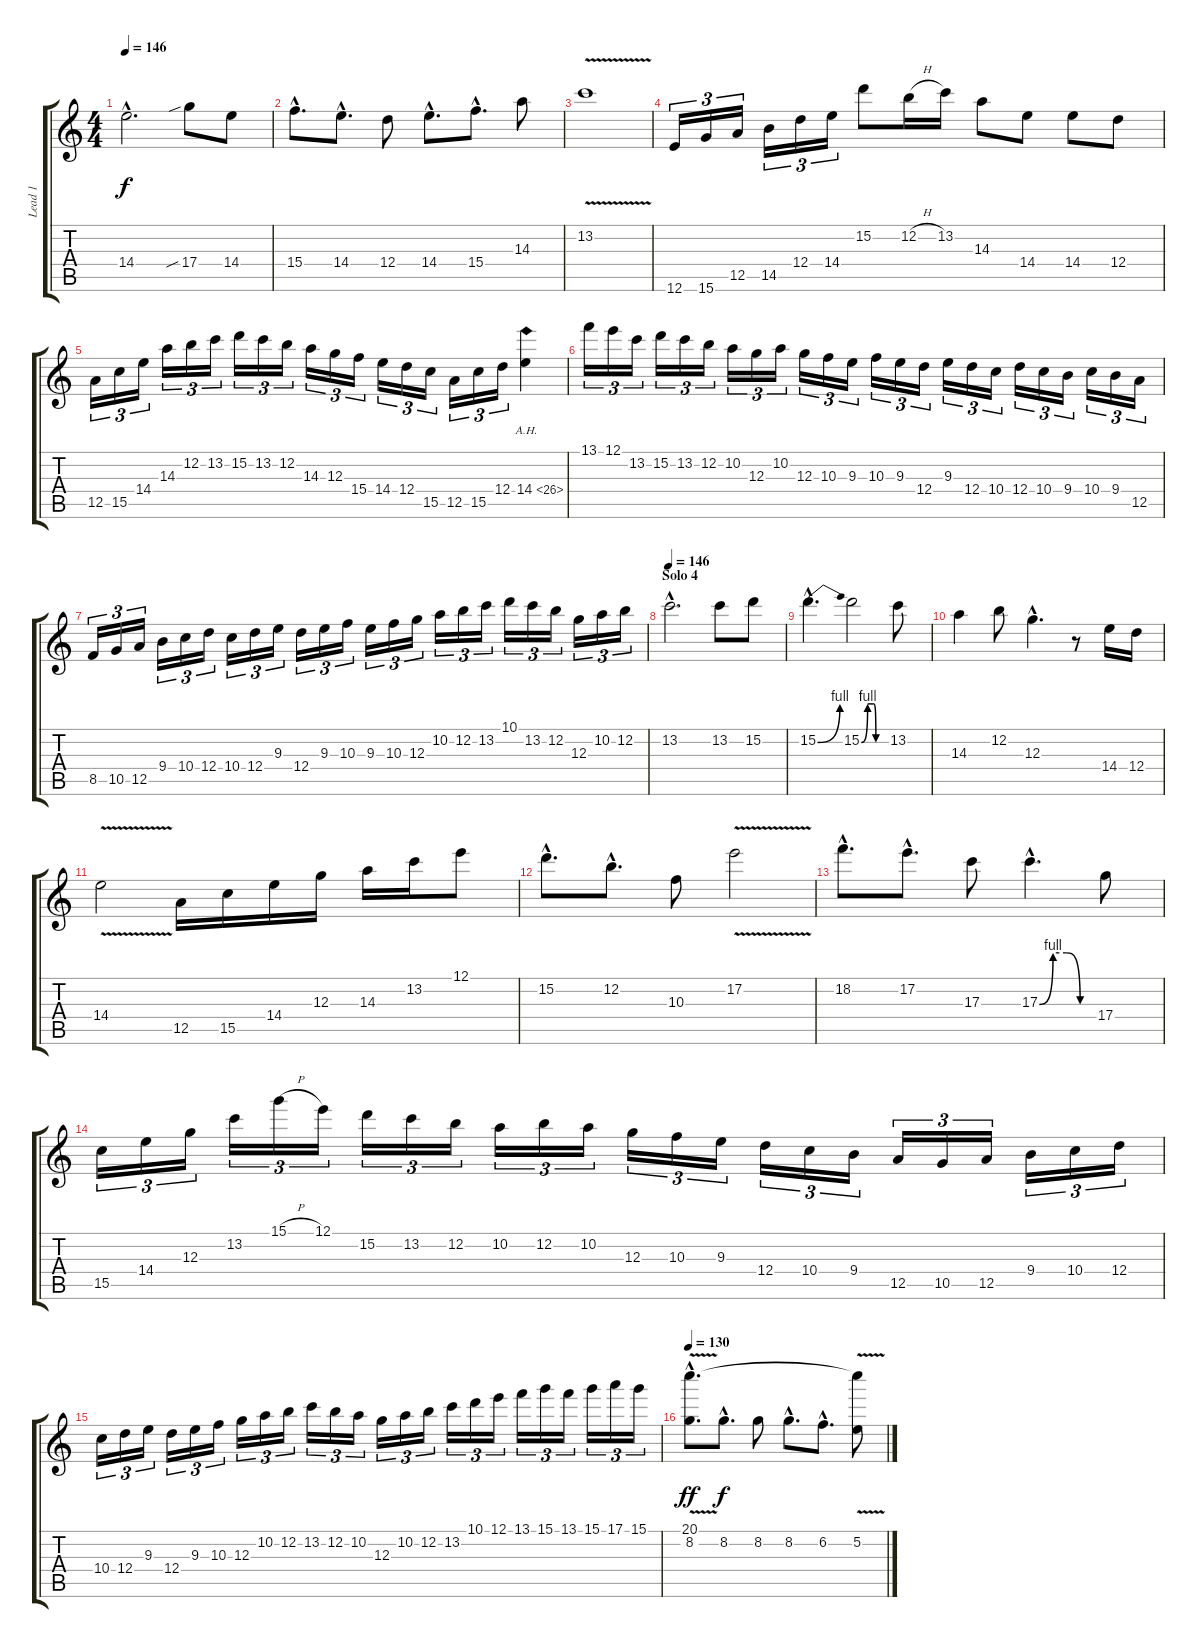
\track ("Lead 1" "Lead 1") {instrument overdrivenguitar}
\staff {score tabs}
\tuning (E4 B3 G3 D3 A2 E2) {hide}
\ts (4 4)
\tempo 146
\clef g2
\ks c
14.4{hac}.2{d dy f} 17.4{sib}.8 14.4.8 |
15.4{hac}.8{d} 14.4{hac}.8{d} 12.4.8 14.4{hac}.8{d} 15.4{hac}.8{d} 14.3.8 |
13.2{v}.1 |
12.6.16{tu (3 2)} 15.6.16{tu (3 2)} 12.5.16{tu (3 2)} 14.5.16{tu (3 2)} 12.4.16{tu (3 2)} 14.4.16{tu (3 2)} 15.2.8 12.2{h}.16 13.2.16 14.3.8 14.4.8 14.4.8 12.4.8 |
12.5.16{tu (3 2)} 15.5.16{tu (3 2)} 14.4.16{tu (3 2)} 14.3.16{tu (3 2)} 12.2.16{tu (3 2)} 13.2.16{tu (3 2)} 15.2.16{tu (3 2)} 13.2.16{tu (3 2)} 12.2.16{tu (3 2)} 14.3.16{tu (3 2)} 12.3.16{tu (3 2)} 15.4.16{tu (3 2)} 14.4.16{tu (3 2)} 12.4.16{tu (3 2)} 15.5.16{tu (3 2)} 12.5.16{tu (3 2)} 15.5.16{tu (3 2)} 12.4.16{tu (3 2)} 14.4{ah 12}.4 |
13.1.16{tu (3 2)} 12.1.16{tu (3 2)} 13.2.16{tu (3 2)} 15.2.16{tu (3 2)} 13.2.16{tu (3 2)} 12.2.16{tu (3 2)} 10.2.16{tu (3 2)} 12.3.16{tu (3 2)} 10.2.16{tu (3 2)} 12.3.16{tu (3 2)} 10.3.16{tu (3 2)} 9.3.16{tu (3 2)} 10.3.16{tu (3 2)} 9.3.16{tu (3 2)} 12.4.16{tu (3 2)} 9.3.16{tu (3 2)} 12.4.16{tu (3 2)} 10.4.16{tu (3 2)} 12.4.16{tu (3 2)} 10.4.16{tu (3 2)} 9.4.16{tu (3 2)} 10.4.16{tu (3 2)} 9.4.16{tu (3 2)} 12.5.16{tu (3 2)} |
8.5.16{tu (3 2)} 10.5.16{tu (3 2)} 12.5.16{tu (3 2)} 9.4.16{tu (3 2)} 10.4.16{tu (3 2)} 12.4.16{tu (3 2)} 10.4.16{tu (3 2)} 12.4.16{tu (3 2)} 9.3.16{tu (3 2)} 12.4.16{tu (3 2)} 9.3.16{tu (3 2)} 10.3.16{tu (3 2)} 9.3.16{tu (3 2)} 10.3.16{tu (3 2)} 12.3.16{tu (3 2)} 10.2.16{tu (3 2)} 12.2.16{tu (3 2)} 13.2.16{tu (3 2)} 10.1.16{tu (3 2)} 13.2.16{tu (3 2)} 12.2.16{tu (3 2)} 12.3.16{tu (3 2)} 10.2.16{tu (3 2)} 12.2.16{tu (3 2)} |
\section ("" "Solo 4")
\tempo 146
13.2{hac}.2{d} 13.2.8 15.2.8 |
15.2{be (bend 0 0 60 4) hac}.4{d} 15.2{be (custom 0 0 15 4 30 4 35 0 45 0 60 0)}.2 13.2.8 |
14.3.4 12.2.8 12.3{hac}.4{d} r.8 14.4.16 12.4.16 |
14.4{v}.2 12.5.16 15.5.16 14.4.16 12.3.16 14.3.16 13.2.16 12.1.8 |
15.2{hac}.8{d} 12.2{hac}.8{d} 10.3.8 17.2{v}.2 |
18.2{hac}.8{d} 17.2{hac}.8{d} 17.3.8 17.3{be (custom 0 0 15 4 30 4 45 0 60 0) hac}.4{d} 17.4.8 |
15.5.16{tu (3 2)} 14.4.16{tu (3 2)} 12.3.16{tu (3 2)} 13.2.16{tu (3 2)} 15.1{h}.16{tu (3 2)} 12.1.16{tu (3 2)} 15.2.16{tu (3 2)} 13.2.16{tu (3 2)} 12.2.16{tu (3 2)} 10.2.16{tu (3 2)} 12.2.16{tu (3 2)} 10.2.16{tu (3 2)} 12.3.16{tu (3 2)} 10.3.16{tu (3 2)} 9.3.16{tu (3 2)} 12.4.16{tu (3 2)} 10.4.16{tu (3 2)} 9.4.16{tu (3 2)} 12.5.16{tu (3 2)} 10.5.16{tu (3 2)} 12.5.16{tu (3 2)} 9.4.16{tu (3 2)} 10.4.16{tu (3 2)} 12.4.16{tu (3 2)} |
10.4.16{tu (3 2)} 12.4.16{tu (3 2)} 9.3.16{tu (3 2)} 12.4.16{tu (3 2)} 9.3.16{tu (3 2)} 10.3.16{tu (3 2)} 12.3.16{tu (3 2)} 10.2.16{tu (3 2)} 12.2.16{tu (3 2)} 13.2.16{tu (3 2)} 12.2.16{tu (3 2)} 10.2.16{tu (3 2)} 12.3.16{tu (3 2)} 10.2.16{tu (3 2)} 12.2.16{tu (3 2)} 13.2.16{tu (3 2)} 10.1.16{tu (3 2)} 12.1.16{tu (3 2)} 13.1.16{tu (3 2)} 15.1.16{tu (3 2)} 13.1.16{tu (3 2)} 15.1.16{tu (3 2)} 17.1.16{tu (3 2)} 15.1.16{tu (3 2)} |
\section ("" "")
\tempo 131
\tempo 130
(20.1{v hac} 8.2{hac}).8{d dy ff volume 12} 8.2{hac}.8{d dy f} 8.2.8 8.2{hac}.8{d} 6.2{hac}.8{d} (20.1{t} 5.2).8
